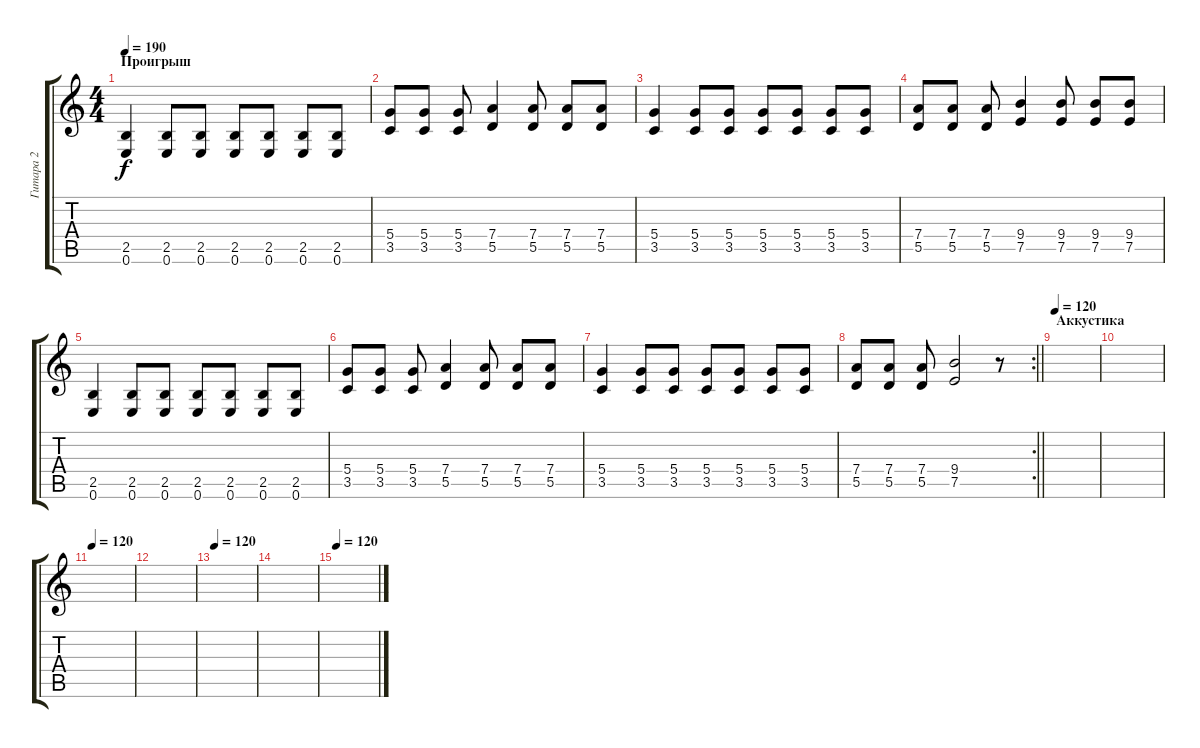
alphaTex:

\track ("Гитара 2" "Гитара 2") {instrument distortionguitar}
\staff {score tabs}
\tuning (E4 B3 G3 D3 A2 E2) {hide}
\ts (4 4)
\section ("" "Проигрыш")
\tempo 190
\clef g2
\ks c
(2.5 0.6).4{dy f} (2.5 0.6).8 (2.5 0.6).8 (2.5 0.6).8 (2.5 0.6).8 (2.5 0.6).8 (2.5 0.6).8 |
(5.4 3.5).8 (5.4 3.5).8 (5.4 3.5).8 (7.4 5.5).4 (7.4 5.5).8 (7.4 5.5).8 (7.4 5.5).8 |
(5.4 3.5).4 (5.4 3.5).8 (5.4 3.5).8 (5.4 3.5).8 (5.4 3.5).8 (5.4 3.5).8 (5.4 3.5).8 |
(7.4 5.5).8 (7.4 5.5).8 (7.4 5.5).8 (9.4 7.5).4 (9.4 7.5).8 (9.4 7.5).8 (9.4 7.5).8 |
(2.5 0.6).4 (2.5 0.6).8 (2.5 0.6).8 (2.5 0.6).8 (2.5 0.6).8 (2.5 0.6).8 (2.5 0.6).8 |
(5.4 3.5).8 (5.4 3.5).8 (5.4 3.5).8 (7.4 5.5).4 (7.4 5.5).8 (7.4 5.5).8 (7.4 5.5).8 |
(5.4 3.5).4 (5.4 3.5).8 (5.4 3.5).8 (5.4 3.5).8 (5.4 3.5).8 (5.4 3.5).8 (5.4 3.5).8 |
\rc 2
\barLineRight lightlight
(7.4 5.5).8 (7.4 5.5).8 (7.4 5.5).8 (9.4 7.5).2 r.8 |
\section ("" "Аккустика")
\tempo 120
|
|
\tempo 120
|
|
\tempo 120
|
|
\tempo 120
